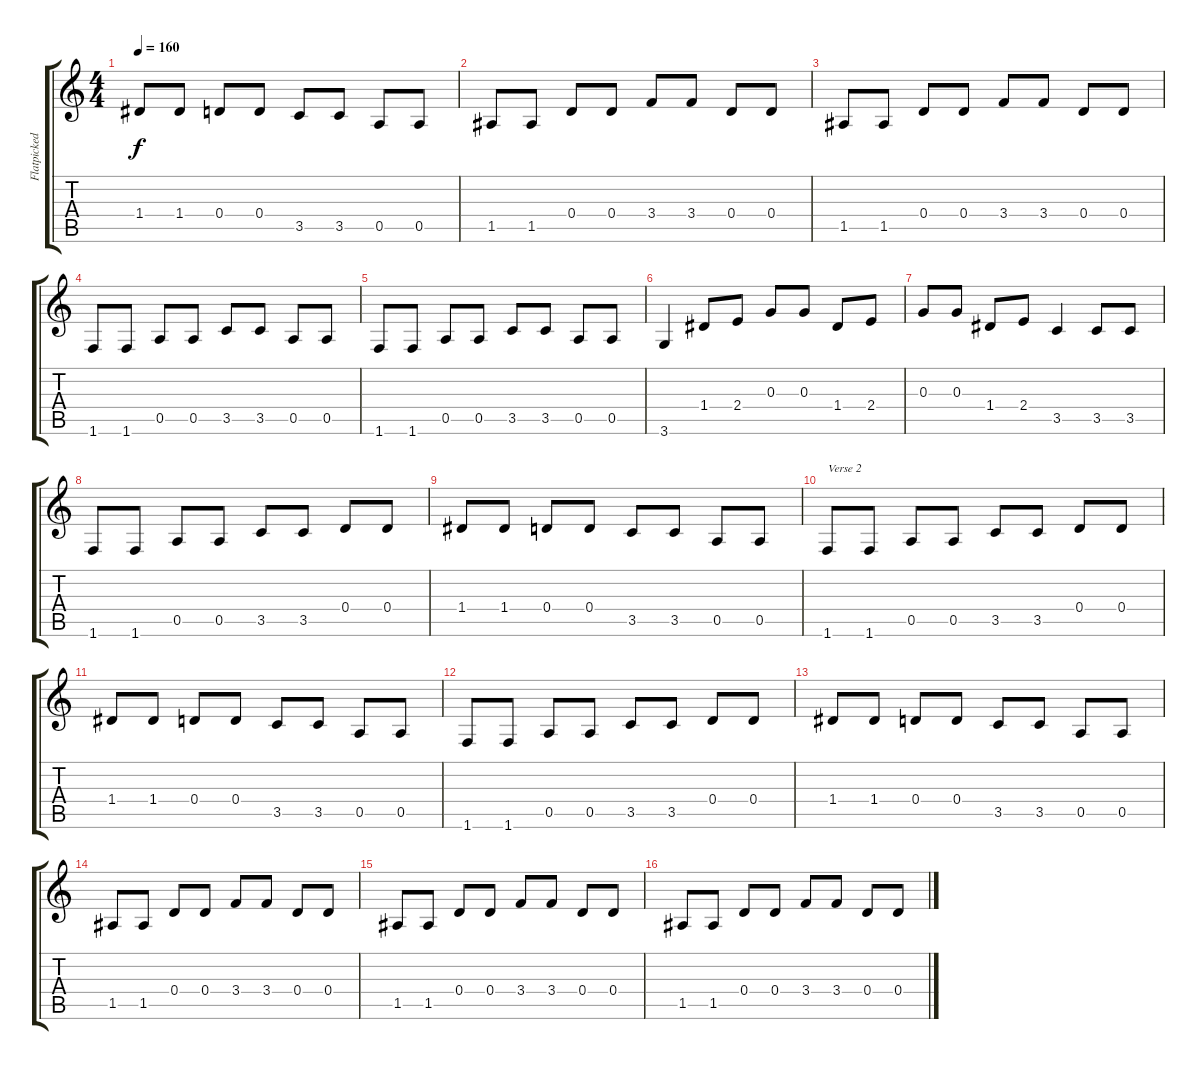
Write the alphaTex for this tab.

\track ("Flatpicked" "Flatpicked") {instrument electricguitarjazz}
\staff {score tabs}
\tuning (E4 B3 G3 D3 A2 E2) {hide}
\ts (4 4)
\tempo 160
\clef g2
\ks c
1.4.8{dy f} 1.4.8 0.4.8 0.4.8 3.5.8 3.5.8 0.5.8 0.5.8 |
1.5.8 1.5.8 0.4.8 0.4.8 3.4.8 3.4.8 0.4.8 0.4.8 |
1.5.8 1.5.8 0.4.8 0.4.8 3.4.8 3.4.8 0.4.8 0.4.8 |
1.6.8 1.6.8 0.5.8 0.5.8 3.5.8 3.5.8 0.5.8 0.5.8 |
1.6.8 1.6.8 0.5.8 0.5.8 3.5.8 3.5.8 0.5.8 0.5.8 |
3.6.4 1.4.8 2.4.8 0.3.8 0.3.8 1.4.8 2.4.8 |
0.3.8 0.3.8 1.4.8 2.4.8 3.5.4 3.5.8 3.5.8 |
1.6.8 1.6.8 0.5.8 0.5.8 3.5.8 3.5.8 0.4.8 0.4.8 |
1.4.8 1.4.8 0.4.8 0.4.8 3.5.8 3.5.8 0.5.8 0.5.8 |
1.6.8{txt "Verse 2"} 1.6.8 0.5.8 0.5.8 3.5.8 3.5.8 0.4.8 0.4.8 |
1.4.8 1.4.8 0.4.8 0.4.8 3.5.8 3.5.8 0.5.8 0.5.8 |
1.6.8 1.6.8 0.5.8 0.5.8 3.5.8 3.5.8 0.4.8 0.4.8 |
1.4.8 1.4.8 0.4.8 0.4.8 3.5.8 3.5.8 0.5.8 0.5.8 |
1.5.8 1.5.8 0.4.8 0.4.8 3.4.8 3.4.8 0.4.8 0.4.8 |
1.5.8 1.5.8 0.4.8 0.4.8 3.4.8 3.4.8 0.4.8 0.4.8 |
1.5.8 1.5.8 0.4.8 0.4.8 3.4.8 3.4.8 0.4.8 0.4.8
